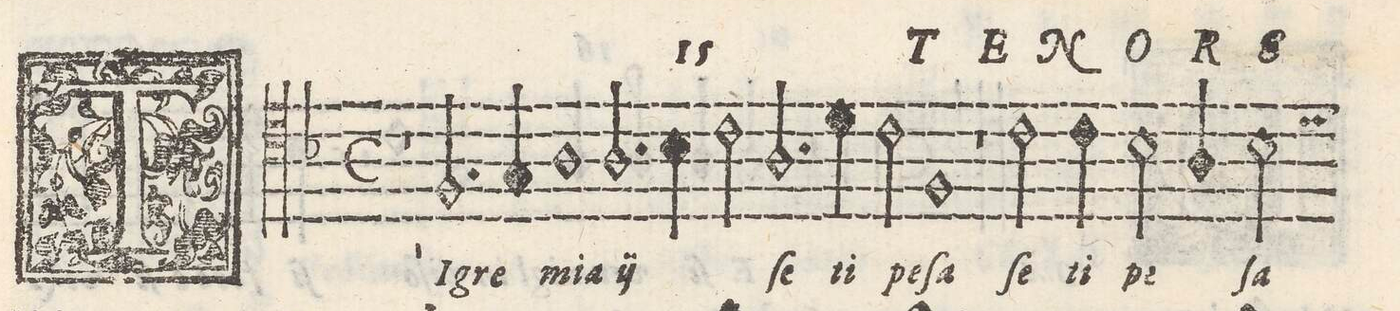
**kern	**text
*I"TENORE	*
*clefC4	*
*k[b-]	*
*met(C)	*
*M4/4	*
1r	.
=2-	=2-
2.F/	TI-
4G/	-gre
=3-	=3-
1A	mia
=4-	=4-
*	*ij
2.A/	TI-
4B-\	-gre
=5-	=5-
2c\	mia
*	*Xij
2.A/	ſe
=6-	=6-
4d\	ti
2c\	pe-
=7-	=7-
1F	-ſa
=8-	=8-
1r	.
=9-	=9-
2c\	ſe
4c\	ti
2B-\	pe-
=10-	=10-
4A/	.
2B-\	-ſa
*-	*-
